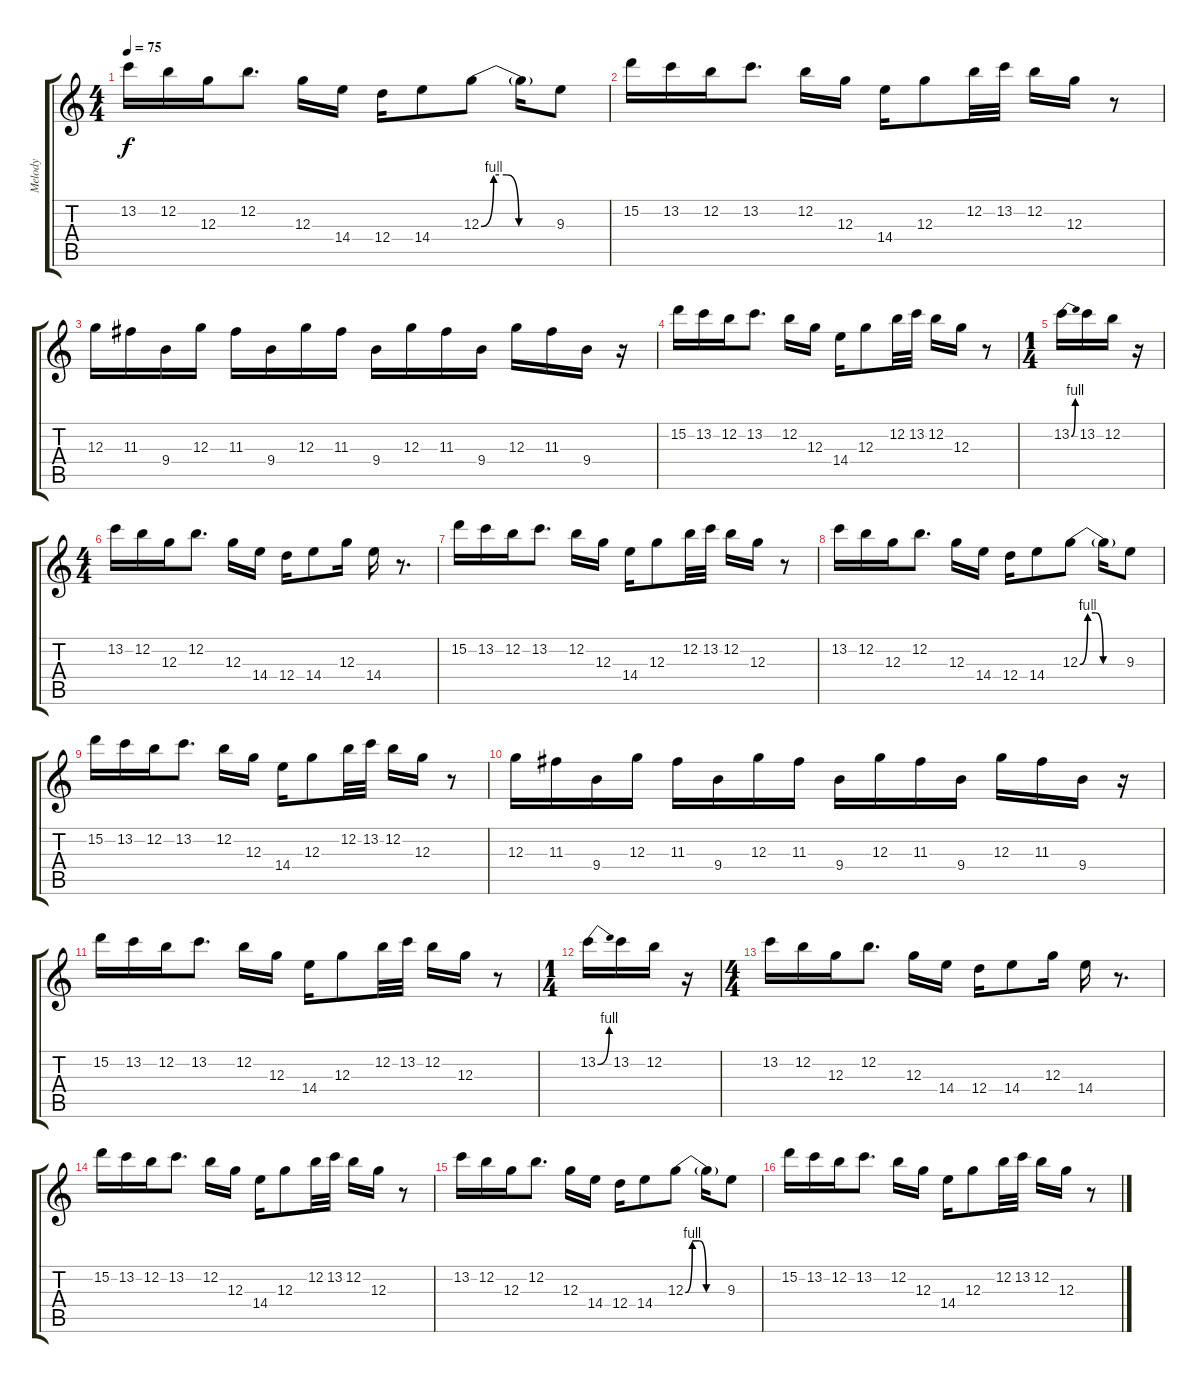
\track ("Melody" "Melody") {instrument electricguitarjazz}
\staff {score tabs}
\tuning (E4 B3 G3 D3 A2 E2) {hide}
\ts (4 4)
\tempo 75
\clef g2
\ks c
13.2.16{dy f} 12.2.16 12.3.16 12.2.8{d} 12.3.16 14.4.16 12.4.16 14.4.8 12.3{be (custom 0 0 10 4 20 4 30 0 60 0)}.8 12.3{t}.16 9.3.8 |
15.2.16 13.2.16 12.2.16 13.2.8{d} 12.2.16 12.3.16 14.4.16 12.3.8 12.2.32 13.2.32 12.2.16 12.3.16 r.8 |
12.3.16 11.3.16 9.4.16 12.3.16 11.3.16 9.4.16 12.3.16 11.3.16 9.4.16 12.3.16 11.3.16 9.4.16 12.3.16 11.3.16 9.4.16 r.16 |
15.2.16 13.2.16 12.2.16 13.2.8{d} 12.2.16 12.3.16 14.4.16 12.3.8 12.2.32 13.2.32 12.2.16 12.3.16 r.8 |
\ts (1 4)
13.2{be (bend 0 0 60 4)}.16 13.2.16 12.2.16 r.16 |
\ts (4 4)
13.2.16 12.2.16 12.3.16 12.2.8{d} 12.3.16 14.4.16 12.4.16 14.4.8 12.3.16 14.4.16 r.8{d} |
15.2.16 13.2.16 12.2.16 13.2.8{d} 12.2.16 12.3.16 14.4.16 12.3.8 12.2.32 13.2.32 12.2.16 12.3.16 r.8 |
13.2.16 12.2.16 12.3.16 12.2.8{d} 12.3.16 14.4.16 12.4.16 14.4.8 12.3{be (custom 0 0 10 4 20 4 30 0 60 0)}.8 12.3{t}.16 9.3.8 |
15.2.16 13.2.16 12.2.16 13.2.8{d} 12.2.16 12.3.16 14.4.16 12.3.8 12.2.32 13.2.32 12.2.16 12.3.16 r.8 |
12.3.16 11.3.16 9.4.16 12.3.16 11.3.16 9.4.16 12.3.16 11.3.16 9.4.16 12.3.16 11.3.16 9.4.16 12.3.16 11.3.16 9.4.16 r.16 |
15.2.16 13.2.16 12.2.16 13.2.8{d} 12.2.16 12.3.16 14.4.16 12.3.8 12.2.32 13.2.32 12.2.16 12.3.16 r.8 |
\ts (1 4)
13.2{be (bend 0 0 60 4)}.16 13.2.16 12.2.16 r.16 |
\ts (4 4)
13.2.16 12.2.16 12.3.16 12.2.8{d} 12.3.16 14.4.16 12.4.16 14.4.8 12.3.16 14.4.16 r.8{d} |
15.2.16 13.2.16 12.2.16 13.2.8{d} 12.2.16 12.3.16 14.4.16 12.3.8 12.2.32 13.2.32 12.2.16 12.3.16 r.8 |
13.2.16 12.2.16 12.3.16 12.2.8{d} 12.3.16 14.4.16 12.4.16 14.4.8 12.3{be (custom 0 0 10 4 20 4 30 0 60 0)}.8 12.3{t}.16 9.3.8 |
15.2.16 13.2.16 12.2.16 13.2.8{d} 12.2.16 12.3.16 14.4.16 12.3.8 12.2.32 13.2.32 12.2.16 12.3.16 r.8
